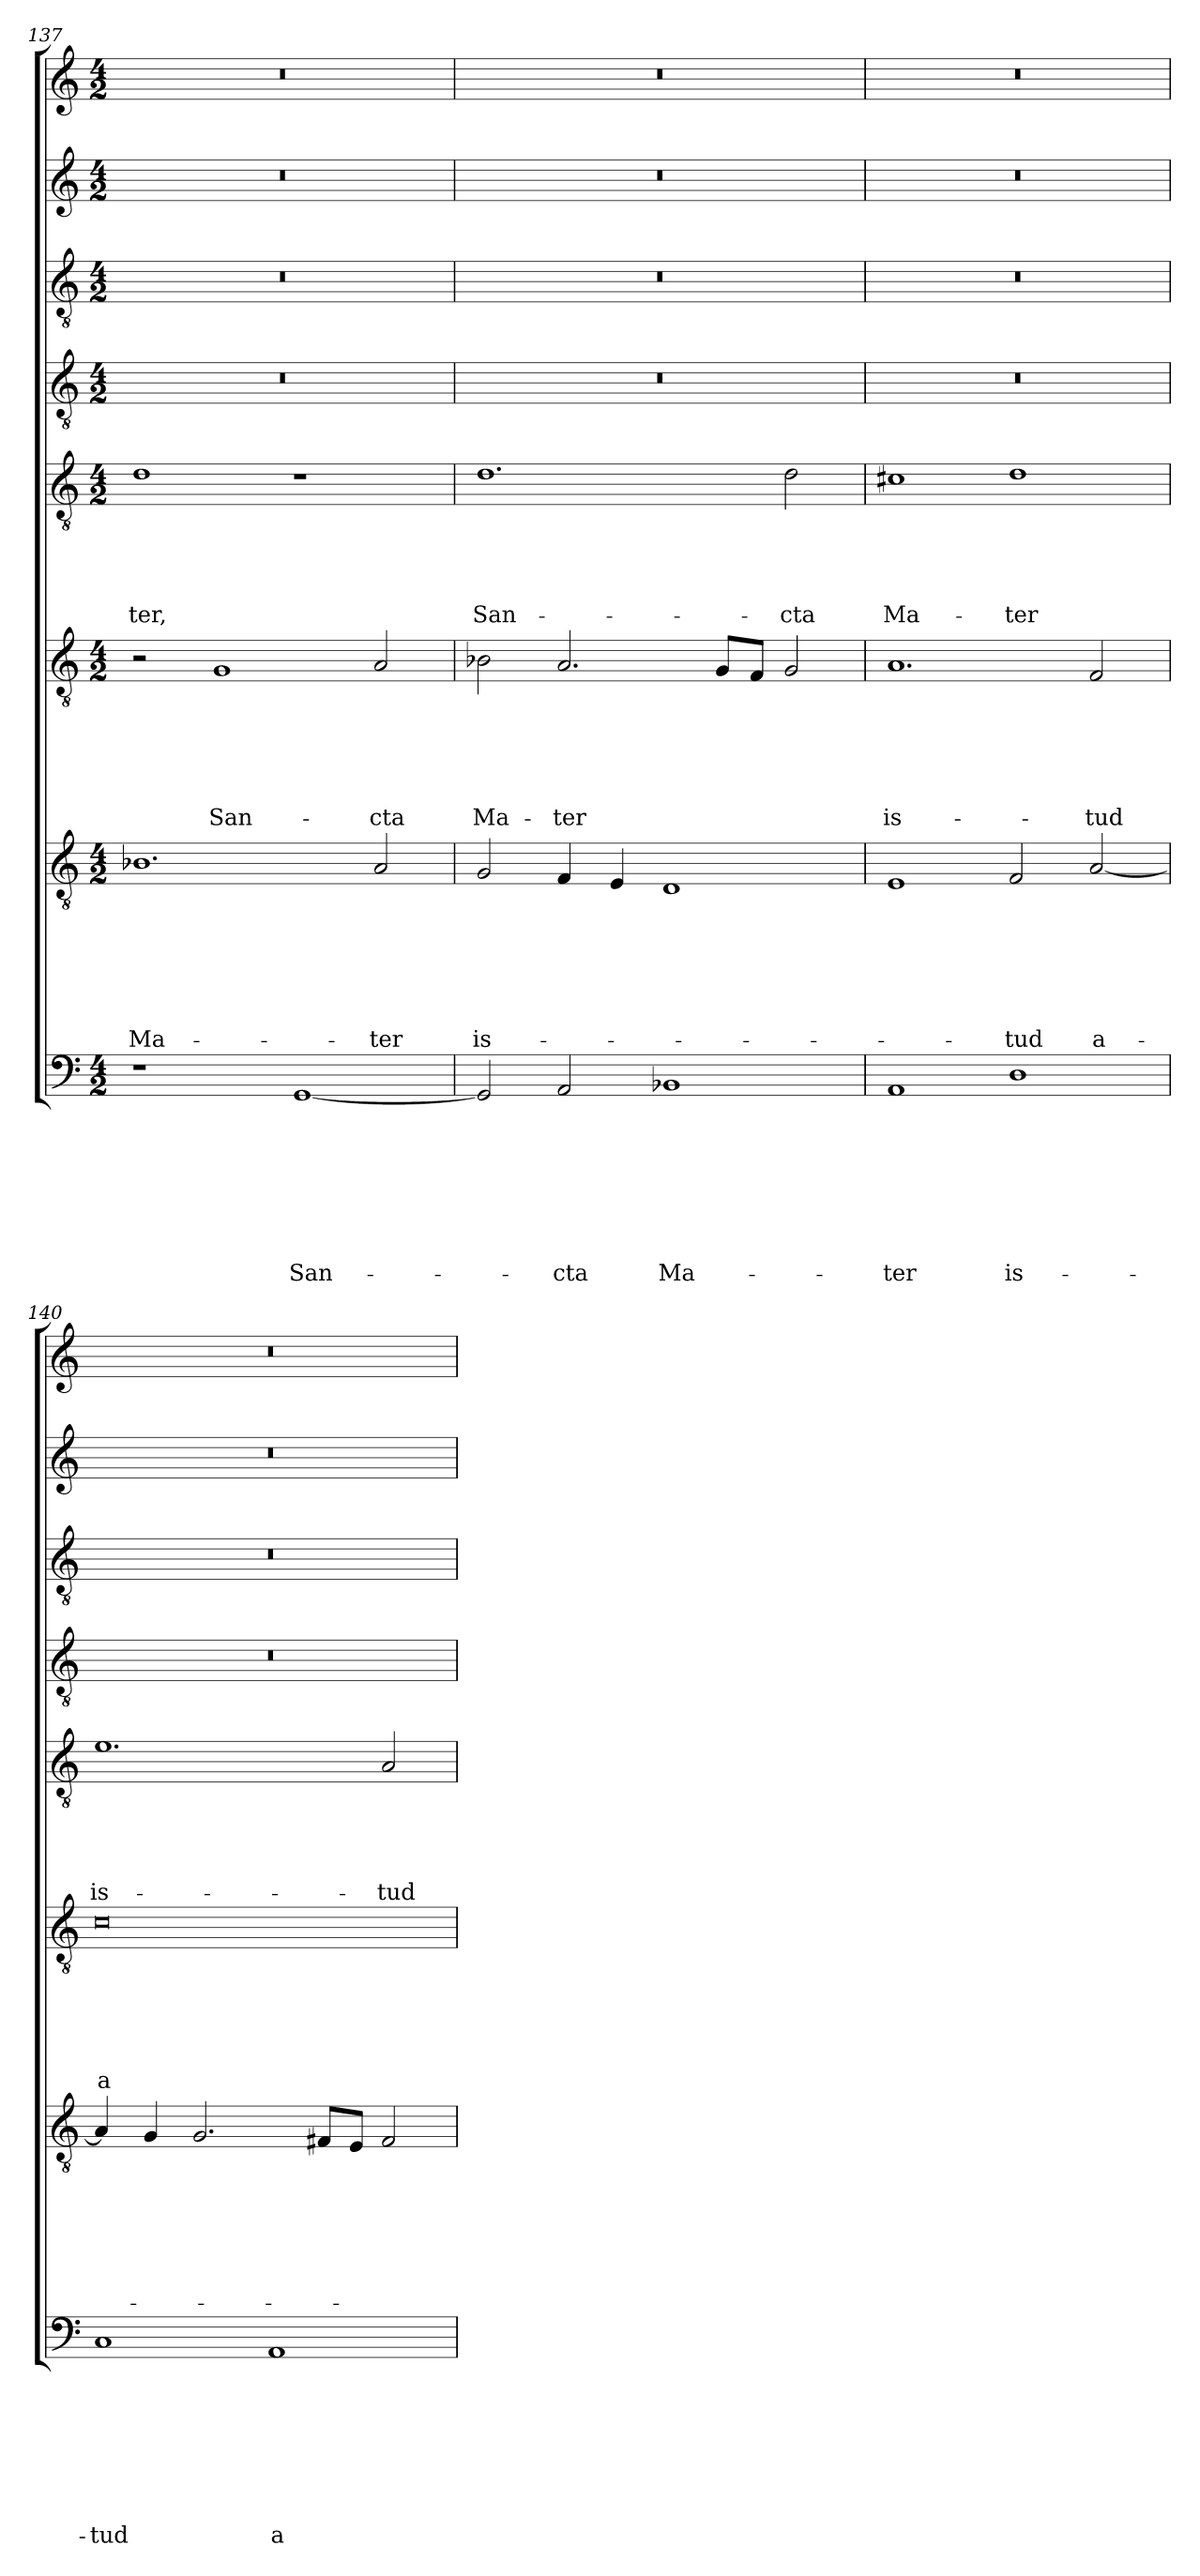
**kern	**text	**text	**text	**text	**text	**text	**text	**text	**kern	**text	**text	**text	**text	**text	**text	**text	**kern	**text	**text	**text	**text	**text	**text	**kern	**text	**text	**text	**text	**text	**kern	**kern	**kern	**kern
*part8	*part8	*part8	*part8	*part8	*part8	*part8	*part8	*part8	*part7	*part7	*part7	*part7	*part7	*part7	*part7	*part7	*part6	*part6	*part6	*part6	*part6	*part6	*part6	*part5	*part5	*part5	*part5	*part5	*part5	*part4	*part3	*part2	*part1
*staff8	*staff8	*staff8	*staff8	*staff8	*staff8	*staff8	*staff8	*staff8	*staff7	*staff7	*staff7	*staff7	*staff7	*staff7	*staff7	*staff7	*staff6	*staff6	*staff6	*staff6	*staff6	*staff6	*staff6	*staff5	*staff5	*staff5	*staff5	*staff5	*staff5	*staff4	*staff3	*staff2	*staff1
*clefF4	*	*	*	*	*	*	*	*	*clefGv2	*	*	*	*	*	*	*	*clefGv2	*	*	*	*	*	*	*clefGv2	*	*	*	*	*	*clefGv2	*clefGv2	*clefG2	*clefG2
*k[]	*	*	*	*	*	*	*	*	*k[]	*	*	*	*	*	*	*	*k[]	*	*	*	*	*	*	*k[]	*	*	*	*	*	*k[]	*k[]	*k[]	*k[]
*a:	*	*	*	*	*	*	*	*	*a:	*	*	*	*	*	*	*	*a:	*	*	*	*	*	*	*a:	*	*	*	*	*	*a:	*a:	*a:	*a:
*M4/2	*	*	*	*	*	*	*	*	*M4/2	*	*	*	*	*	*	*	*M4/2	*	*	*	*	*	*	*M4/2	*	*	*	*	*	*M4/2	*M4/2	*M4/2	*M4/2
=137	=137	=137	=137	=137	=137	=137	=137	=137	=137	=137	=137	=137	=137	=137	=137	=137	=137	=137	=137	=137	=137	=137	=137	=137	=137	=137	=137	=137	=137	=137	=137	=137	=137
!	!	!	!	!	!	!	!	!	!	!	!	!	!	!	!	!LO:LY:b	!	!	!	!	!	!	!	!	!	!	!	!	!LO:LY:b	!	!	!	!
1r	.	.	.	.	.	.	.	.	1.B-X	.	.	.	.	.	.	Ma-	2r	.	.	.	.	.	.	1d	.	.	.	.	-ter,	0r	0r	0r	0r
!	!	!	!	!	!	!	!	!	!	!	!	!	!	!	!	!	!	!	!	!	!	!	!LO:LY:b	!	!	!	!	!	!	!	!	!	!
.	.	.	.	.	.	.	.	.	.	.	.	.	.	.	.	.	1G	.	.	.	.	.	San-	.	.	.	.	.	.	.	.	.	.
!	!	!	!	!	!	!	!	!LO:LY:b	!	!	!	!	!	!	!	!	!	!	!	!	!	!	!	!	!	!	!	!	!	!	!	!	!
[1GG	.	.	.	.	.	.	.	San-	.	.	.	.	.	.	.	.	.	.	.	.	.	.	.	1r	.	.	.	.	.	.	.	.	.
!	!	!	!	!	!	!	!	!	!	!	!	!	!	!	!	!LO:LY:b	!	!	!	!	!	!	!LO:LY:b	!	!	!	!	!	!	!	!	!	!
.	.	.	.	.	.	.	.	.	2A/	.	.	.	.	.	.	-ter	2A/	.	.	.	.	.	-cta	.	.	.	.	.	.	.	.	.	.
=138	=138	=138	=138	=138	=138	=138	=138	=138	=138	=138	=138	=138	=138	=138	=138	=138	=138	=138	=138	=138	=138	=138	=138	=138	=138	=138	=138	=138	=138	=138	=138	=138	=138
!	!	!	!	!	!	!	!	!	!	!	!	!	!	!	!	!LO:LY:b	!	!	!	!	!	!	!LO:LY:b	!	!	!	!	!	!LO:LY:b	!	!	!	!
2GG/]	.	.	.	.	.	.	.	.	2G/	.	.	.	.	.	.	is-	2B-X\	.	.	.	.	.	Ma-	1.d	.	.	.	.	San-	0r	0r	0r	0r
!	!	!	!	!	!	!	!	!LO:LY:b	!	!	!	!	!	!	!	!	!	!	!	!	!	!	!LO:LY:b	!	!	!	!	!	!	!	!	!	!
2AA/	.	.	.	.	.	.	.	-cta	4F/	.	.	.	.	.	.	.	2.A/	.	.	.	.	.	-ter	.	.	.	.	.	.	.	.	.	.
.	.	.	.	.	.	.	.	.	4E/	.	.	.	.	.	.	.	.	.	.	.	.	.	.	.	.	.	.	.	.	.	.	.	.
!	!	!	!	!	!	!	!	!LO:LY:b	!	!	!	!	!	!	!	!	!	!	!	!	!	!	!	!	!	!	!	!	!	!	!	!	!
1BB-X	.	.	.	.	.	.	.	Ma-	1D	.	.	.	.	.	.	.	.	.	.	.	.	.	.	.	.	.	.	.	.	.	.	.	.
.	.	.	.	.	.	.	.	.	.	.	.	.	.	.	.	.	8G/L	.	.	.	.	.	.	.	.	.	.	.	.	.	.	.	.
.	.	.	.	.	.	.	.	.	.	.	.	.	.	.	.	.	8F/J	.	.	.	.	.	.	.	.	.	.	.	.	.	.	.	.
!	!	!	!	!	!	!	!	!	!	!	!	!	!	!	!	!	!	!	!	!	!	!	!	!	!	!	!	!	!LO:LY:b	!	!	!	!
.	.	.	.	.	.	.	.	.	.	.	.	.	.	.	.	.	2G/	.	.	.	.	.	.	2d\	.	.	.	.	-cta	.	.	.	.
=139	=139	=139	=139	=139	=139	=139	=139	=139	=139	=139	=139	=139	=139	=139	=139	=139	=139	=139	=139	=139	=139	=139	=139	=139	=139	=139	=139	=139	=139	=139	=139	=139	=139
!	!	!	!	!	!	!	!	!LO:LY:b	!	!	!	!	!	!	!	!	!	!	!	!	!	!	!LO:LY:b	!	!	!	!	!	!LO:LY:b	!	!	!	!
1AA	.	.	.	.	.	.	.	-ter	1E	.	.	.	.	.	.	.	1.A	.	.	.	.	.	is-	1c#X	.	.	.	.	Ma-	0r	0r	0r	0r
!	!	!	!	!	!	!	!	!LO:LY:b	!	!	!	!	!	!	!	!LO:LY:b	!	!	!	!	!	!	!	!	!	!	!	!	!LO:LY:b	!	!	!	!
1D	.	.	.	.	.	.	.	is-	2F/	.	.	.	.	.	.	-tud	.	.	.	.	.	.	.	1d	.	.	.	.	-ter	.	.	.	.
!	!	!	!	!	!	!	!	!	!	!	!	!	!	!	!	!LO:LY:b	!	!	!	!	!	!	!LO:LY:b	!	!	!	!	!	!	!	!	!	!
.	.	.	.	.	.	.	.	.	[2A/	.	.	.	.	.	.	a-	2F/	.	.	.	.	.	-tud	.	.	.	.	.	.	.	.	.	.
=140	=140	=140	=140	=140	=140	=140	=140	=140	=140	=140	=140	=140	=140	=140	=140	=140	=140	=140	=140	=140	=140	=140	=140	=140	=140	=140	=140	=140	=140	=140	=140	=140	=140
!	!	!	!	!	!	!	!	!LO:LY:b	!	!	!	!	!	!	!	!	!	!	!	!	!	!	!LO:LY:b	!	!	!	!	!	!LO:LY:b	!	!	!	!
1C	.	.	.	.	.	.	.	-tud	4A/]	.	.	.	.	.	.	.	0c	.	.	.	.	.	a-	1.e	.	.	.	.	is-	0r	0r	0r	0r
.	.	.	.	.	.	.	.	.	4G/	.	.	.	.	.	.	.	.	.	.	.	.	.	.	.	.	.	.	.	.	.	.	.	.
.	.	.	.	.	.	.	.	.	2.G/	.	.	.	.	.	.	.	.	.	.	.	.	.	.	.	.	.	.	.	.	.	.	.	.
!	!	!	!	!	!	!	!	!LO:LY:b	!	!	!	!	!	!	!	!	!	!	!	!	!	!	!	!	!	!	!	!	!	!	!	!	!
1AA	.	.	.	.	.	.	.	a-	.	.	.	.	.	.	.	.	.	.	.	.	.	.	.	.	.	.	.	.	.	.	.	.	.
.	.	.	.	.	.	.	.	.	8F#X/L	.	.	.	.	.	.	.	.	.	.	.	.	.	.	.	.	.	.	.	.	.	.	.	.
.	.	.	.	.	.	.	.	.	8E/J	.	.	.	.	.	.	.	.	.	.	.	.	.	.	.	.	.	.	.	.	.	.	.	.
!	!	!	!	!	!	!	!	!	!	!	!	!	!	!	!	!	!	!	!	!	!	!	!	!	!	!	!	!	!LO:LY:b	!	!	!	!
.	.	.	.	.	.	.	.	.	2F#/	.	.	.	.	.	.	.	.	.	.	.	.	.	.	2A/	.	.	.	.	-tud	.	.	.	.
=	=	=	=	=	=	=	=	=	=	=	=	=	=	=	=	=	=	=	=	=	=	=	=	=	=	=	=	=	=	=	=	=	=
*-	*-	*-	*-	*-	*-	*-	*-	*-	*-	*-	*-	*-	*-	*-	*-	*-	*-	*-	*-	*-	*-	*-	*-	*-	*-	*-	*-	*-	*-	*-	*-	*-	*-
